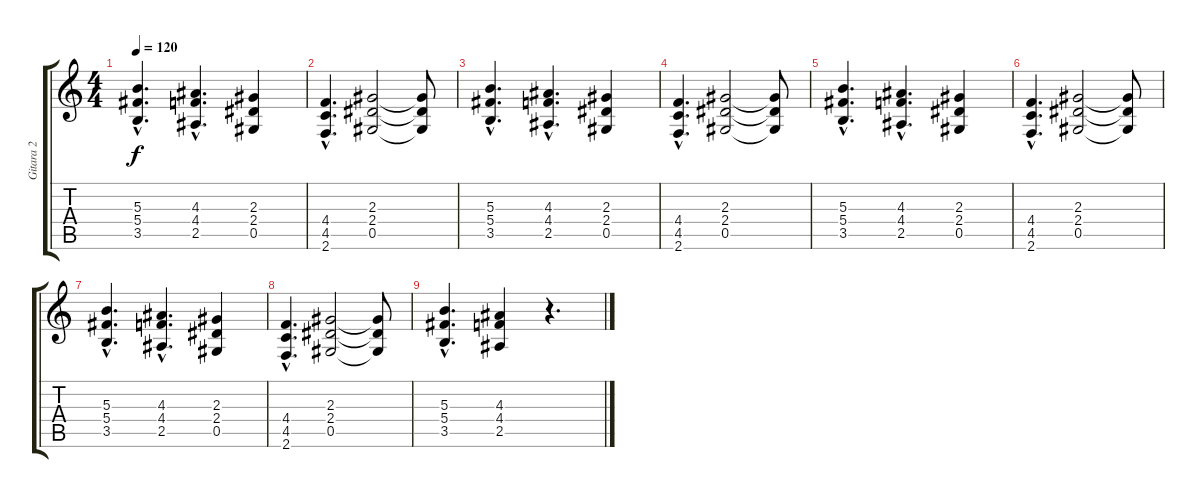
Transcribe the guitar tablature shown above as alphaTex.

\track ("Gitara 2" "Gitara 2") {instrument distortionguitar}
\staff {score tabs}
\tuning (Eb4 Bb3 Gb3 Db3 Ab2 Eb2) {hide}
\ts (4 4)
\tempo 120
\clef g2
\ks c
(5.3{hac} 5.4{hac} 3.5{hac}).4{d dy f} (4.3{hac} 4.4{hac} 2.5{hac}).4{d} (2.3 2.4 0.5).4 |
(4.4{hac} 4.5{hac} 2.6{hac}).4{d} (2.3 2.4 0.5).2 (2.3{t} 2.4{t} 0.5{t}).8 |
(5.3{hac} 5.4{hac} 3.5{hac}).4{d} (4.3{hac} 4.4{hac} 2.5{hac}).4{d} (2.3 2.4 0.5).4 |
(4.4{hac} 4.5{hac} 2.6{hac}).4{d} (2.3 2.4 0.5).2 (2.3{t} 2.4{t} 0.5{t}).8 |
(5.3{hac} 5.4{hac} 3.5{hac}).4{d} (4.3{hac} 4.4{hac} 2.5{hac}).4{d} (2.3 2.4 0.5).4 |
(4.4{hac} 4.5{hac} 2.6{hac}).4{d} (2.3 2.4 0.5).2 (2.3{t} 2.4{t} 0.5{t}).8 |
(5.3{hac} 5.4{hac} 3.5{hac}).4{d} (4.3{hac} 4.4{hac} 2.5{hac}).4{d} (2.3 2.4 0.5).4 |
(4.4{hac} 4.5{hac} 2.6{hac}).4{d} (2.3 2.4 0.5).2 (2.3{t} 2.4{t} 0.5{t}).8 |
(5.3{hac} 5.4{hac} 3.5{hac}).4{d} (4.3 4.4 2.5).4 r.4{d}
